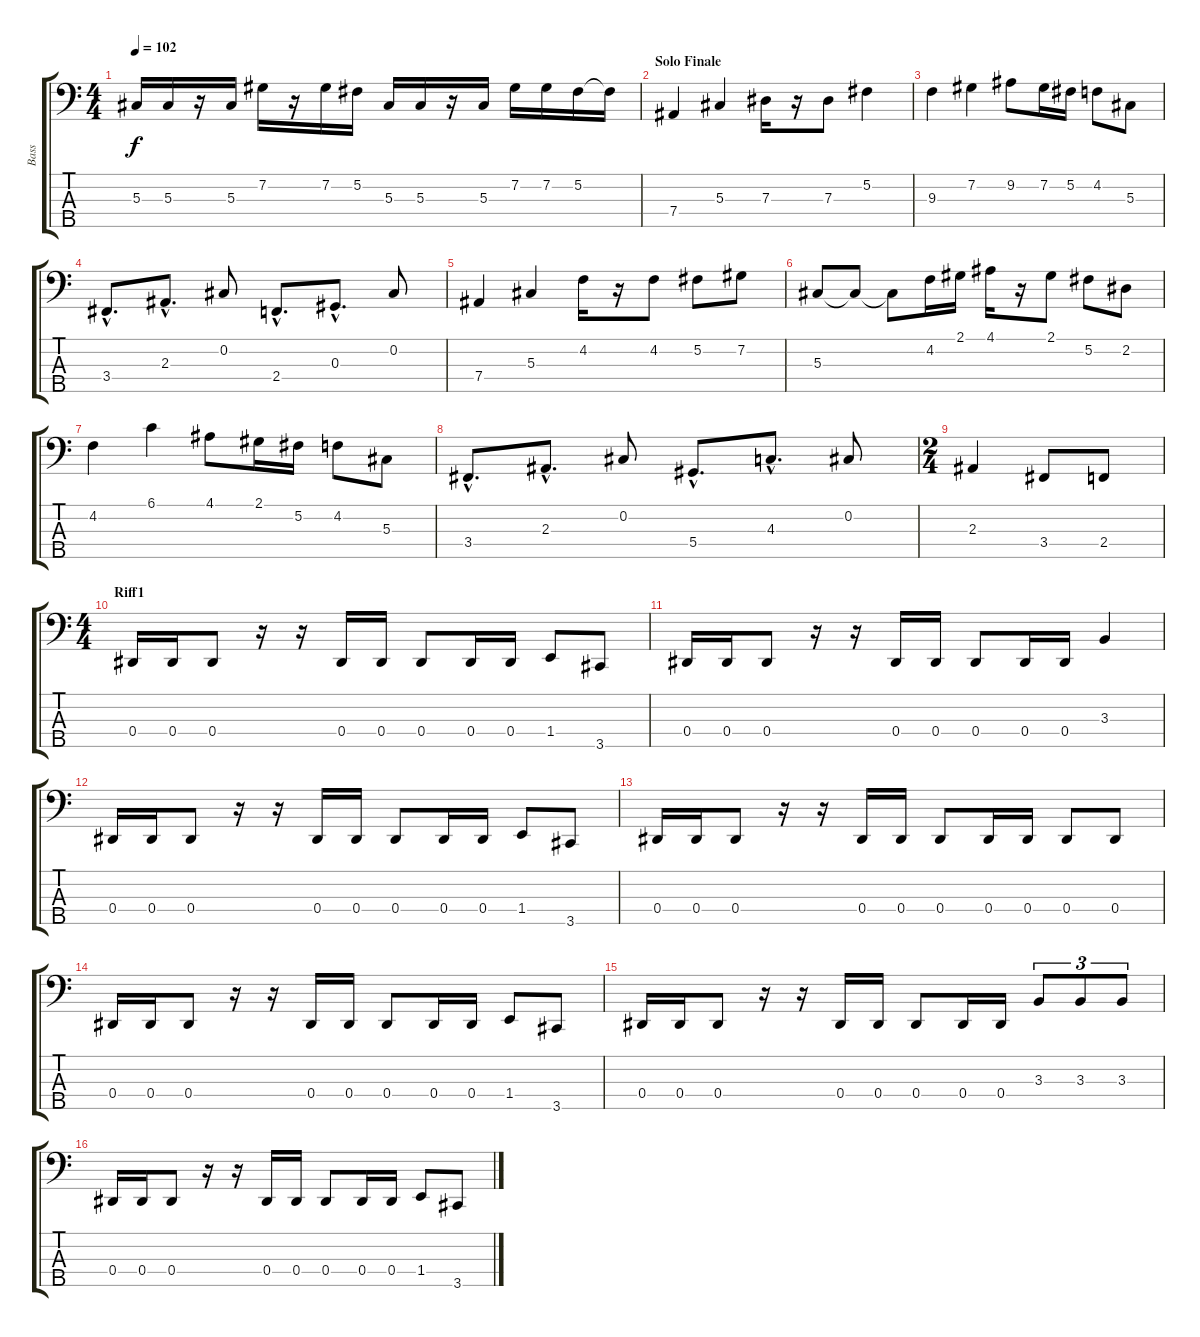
\track ("Bass" "Bass") {instrument electricbasspick}
\staff {score tabs}
\tuning (Gb2 Db2 Ab1 Eb1 Bb0) {hide}
\ts (4 4)
\tempo 102
\clef f4
\ks c
5.3.16{dy f} 5.3.16 r.16 5.3.16 7.2.16 r.16 7.2.16 5.2.16 5.3.16 5.3.16 r.16 5.3.16 7.2.16 7.2.16 5.2.16 5.2{t}.16 |
\section ("" "Solo Finale")
7.4.4 5.3.4 7.3.16 r.16 7.3.8 5.2.4 |
9.3.4 7.2.4 9.2.8 7.2.16 5.2.16 4.2.8 5.3.8 |
3.4{hac}.8{d} 2.3{hac}.8{d} 0.2.8 2.4{hac}.8{d} 0.3{hac}.8{d} 0.2.8 |
7.4.4 5.3.4 4.2.16 r.16 4.2.8 5.2.8 7.2.8 |
5.3.8 5.3{t}.8 5.3{t}.8 4.2.16 2.1.16 4.1.16 r.16 2.1.8 5.2.8 2.2.8 |
4.2.4 6.1.4 4.1.8 2.1.16 5.2.16 4.2.8 5.3.8 |
3.4{hac}.8{d} 2.3{hac}.8{d} 0.2.8 5.4{hac}.8{d} 4.3{hac}.8{d} 0.2.8 |
\ts (2 4)
2.3.4 3.4.8 2.4.8 |
\ts (4 4)
\section ("" "Riff1")
0.4.16 0.4.16 0.4.8 r.16 r.16 0.4.16 0.4.16 0.4.8 0.4.16 0.4.16 1.4.8 3.5.8 |
0.4.16 0.4.16 0.4.8 r.16 r.16 0.4.16 0.4.16 0.4.8 0.4.16 0.4.16 3.3.4 |
0.4.16 0.4.16 0.4.8 r.16 r.16 0.4.16 0.4.16 0.4.8 0.4.16 0.4.16 1.4.8 3.5.8 |
0.4.16 0.4.16 0.4.8 r.16 r.16 0.4.16 0.4.16 0.4.8 0.4.16 0.4.16 0.4.8 0.4.8 |
0.4.16 0.4.16 0.4.8 r.16 r.16 0.4.16 0.4.16 0.4.8 0.4.16 0.4.16 1.4.8 3.5.8 |
0.4.16 0.4.16 0.4.8 r.16 r.16 0.4.16 0.4.16 0.4.8 0.4.16 0.4.16 3.3.8{tu (3 2)} 3.3.8{tu (3 2)} 3.3.8{tu (3 2)} |
0.4.16 0.4.16 0.4.8 r.16 r.16 0.4.16 0.4.16 0.4.8 0.4.16 0.4.16 1.4.8 3.5.8
